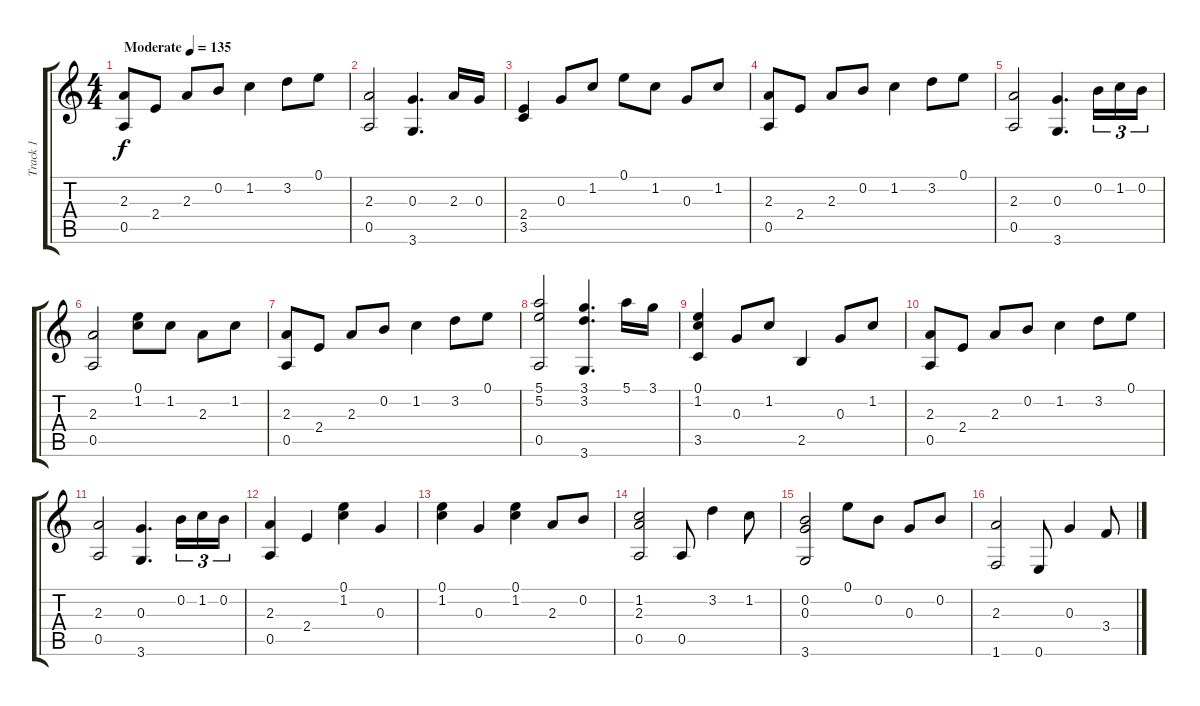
\track ("Track 1" "Track 1") {instrument acousticguitarsteel}
\staff {score tabs}
\tuning (E4 B3 G3 D3 A2 E2) {hide}
\ts (4 4)
\tempo (135 "Moderate")
\clef g2
\ks c
(2.3 0.5).8{dy f instrument acousticguitarsteel} 2.4.8 2.3.8 0.2.8 1.2.4 3.2.8 0.1.8 |
(2.3 0.5).2 (0.3 3.6).4{d} 2.3.16 0.3.16 |
(2.4 3.5).4 0.3.8 1.2.8 0.1.8 1.2.8 0.3.8 1.2.8 |
(2.3 0.5).8 2.4.8 2.3.8 0.2.8 1.2.4 3.2.8 0.1.8 |
(2.3 0.5).2 (0.3 3.6).4{d} 0.2.16{tu (3 2)} 1.2.16{tu (3 2)} 0.2.16{tu (3 2)} |
(2.3 0.5).2 (0.1 1.2).8 1.2.8 2.3.8 1.2.8 |
(2.3 0.5).8 2.4.8 2.3.8 0.2.8 1.2.4 3.2.8 0.1.8 |
(5.1 5.2 0.5).2 (3.1 3.2 3.6).4{d} 5.1.16 3.1.16 |
(0.1 1.2 3.5).4 0.3.8 1.2.8 2.5.4 0.3.8 1.2.8 |
(2.3 0.5).8 2.4.8 2.3.8 0.2.8 1.2.4 3.2.8 0.1.8 |
(2.3 0.5).2 (0.3 3.6).4{d} 0.2.16{tu (3 2)} 1.2.16{tu (3 2)} 0.2.16{tu (3 2)} |
(2.3 0.5).4 2.4.4 (0.1 1.2).4 0.3.4 |
(0.1 1.2).4 0.3.4 (0.1 1.2).4 2.3.8 0.2.8 |
(1.2 2.3 0.5).2 0.5.8 3.2.4 1.2.8 |
(0.2 0.3 3.6).2 0.1.8 0.2.8 0.3.8 0.2.8 |
(2.3 1.6).2 0.6.8 0.3.4 3.4.8
